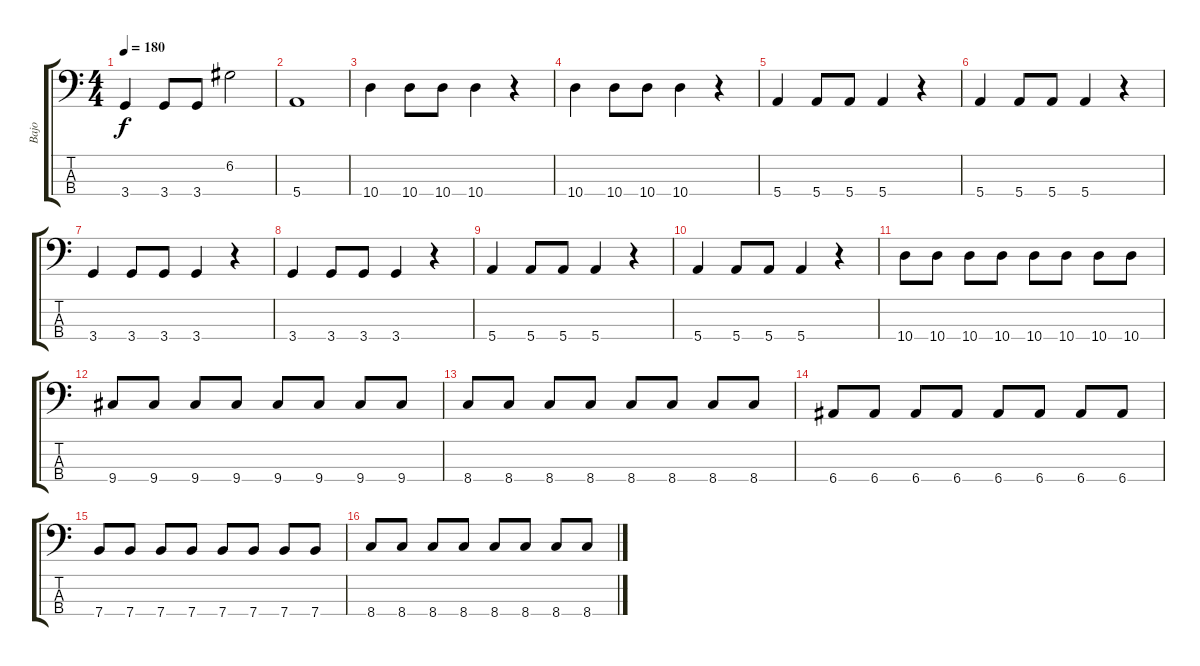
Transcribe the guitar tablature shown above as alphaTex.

\track ("Bajo" "Bajo") {instrument electricbassfinger}
\staff {score tabs}
\tuning (G2 D2 A1 E1) {hide}
\ts (4 4)
\tempo 180
\clef f4
\ks c
3.4.4{dy f} 3.4.8 3.4.8 6.2.2 |
5.4.1 |
10.4.4 10.4.8 10.4.8 10.4.4 r.4 |
10.4.4 10.4.8 10.4.8 10.4.4 r.4 |
5.4.4 5.4.8 5.4.8 5.4.4 r.4 |
5.4.4 5.4.8 5.4.8 5.4.4 r.4 |
3.4.4 3.4.8 3.4.8 3.4.4 r.4 |
3.4.4 3.4.8 3.4.8 3.4.4 r.4 |
5.4.4 5.4.8 5.4.8 5.4.4 r.4 |
5.4.4 5.4.8 5.4.8 5.4.4 r.4 |
10.4.8 10.4.8 10.4.8 10.4.8 10.4.8 10.4.8 10.4.8 10.4.8 |
9.4.8 9.4.8 9.4.8 9.4.8 9.4.8 9.4.8 9.4.8 9.4.8 |
8.4.8 8.4.8 8.4.8 8.4.8 8.4.8 8.4.8 8.4.8 8.4.8 |
6.4.8 6.4.8 6.4.8 6.4.8 6.4.8 6.4.8 6.4.8 6.4.8 |
7.4.8 7.4.8 7.4.8 7.4.8 7.4.8 7.4.8 7.4.8 7.4.8 |
8.4.8 8.4.8 8.4.8 8.4.8 8.4.8 8.4.8 8.4.8 8.4.8
